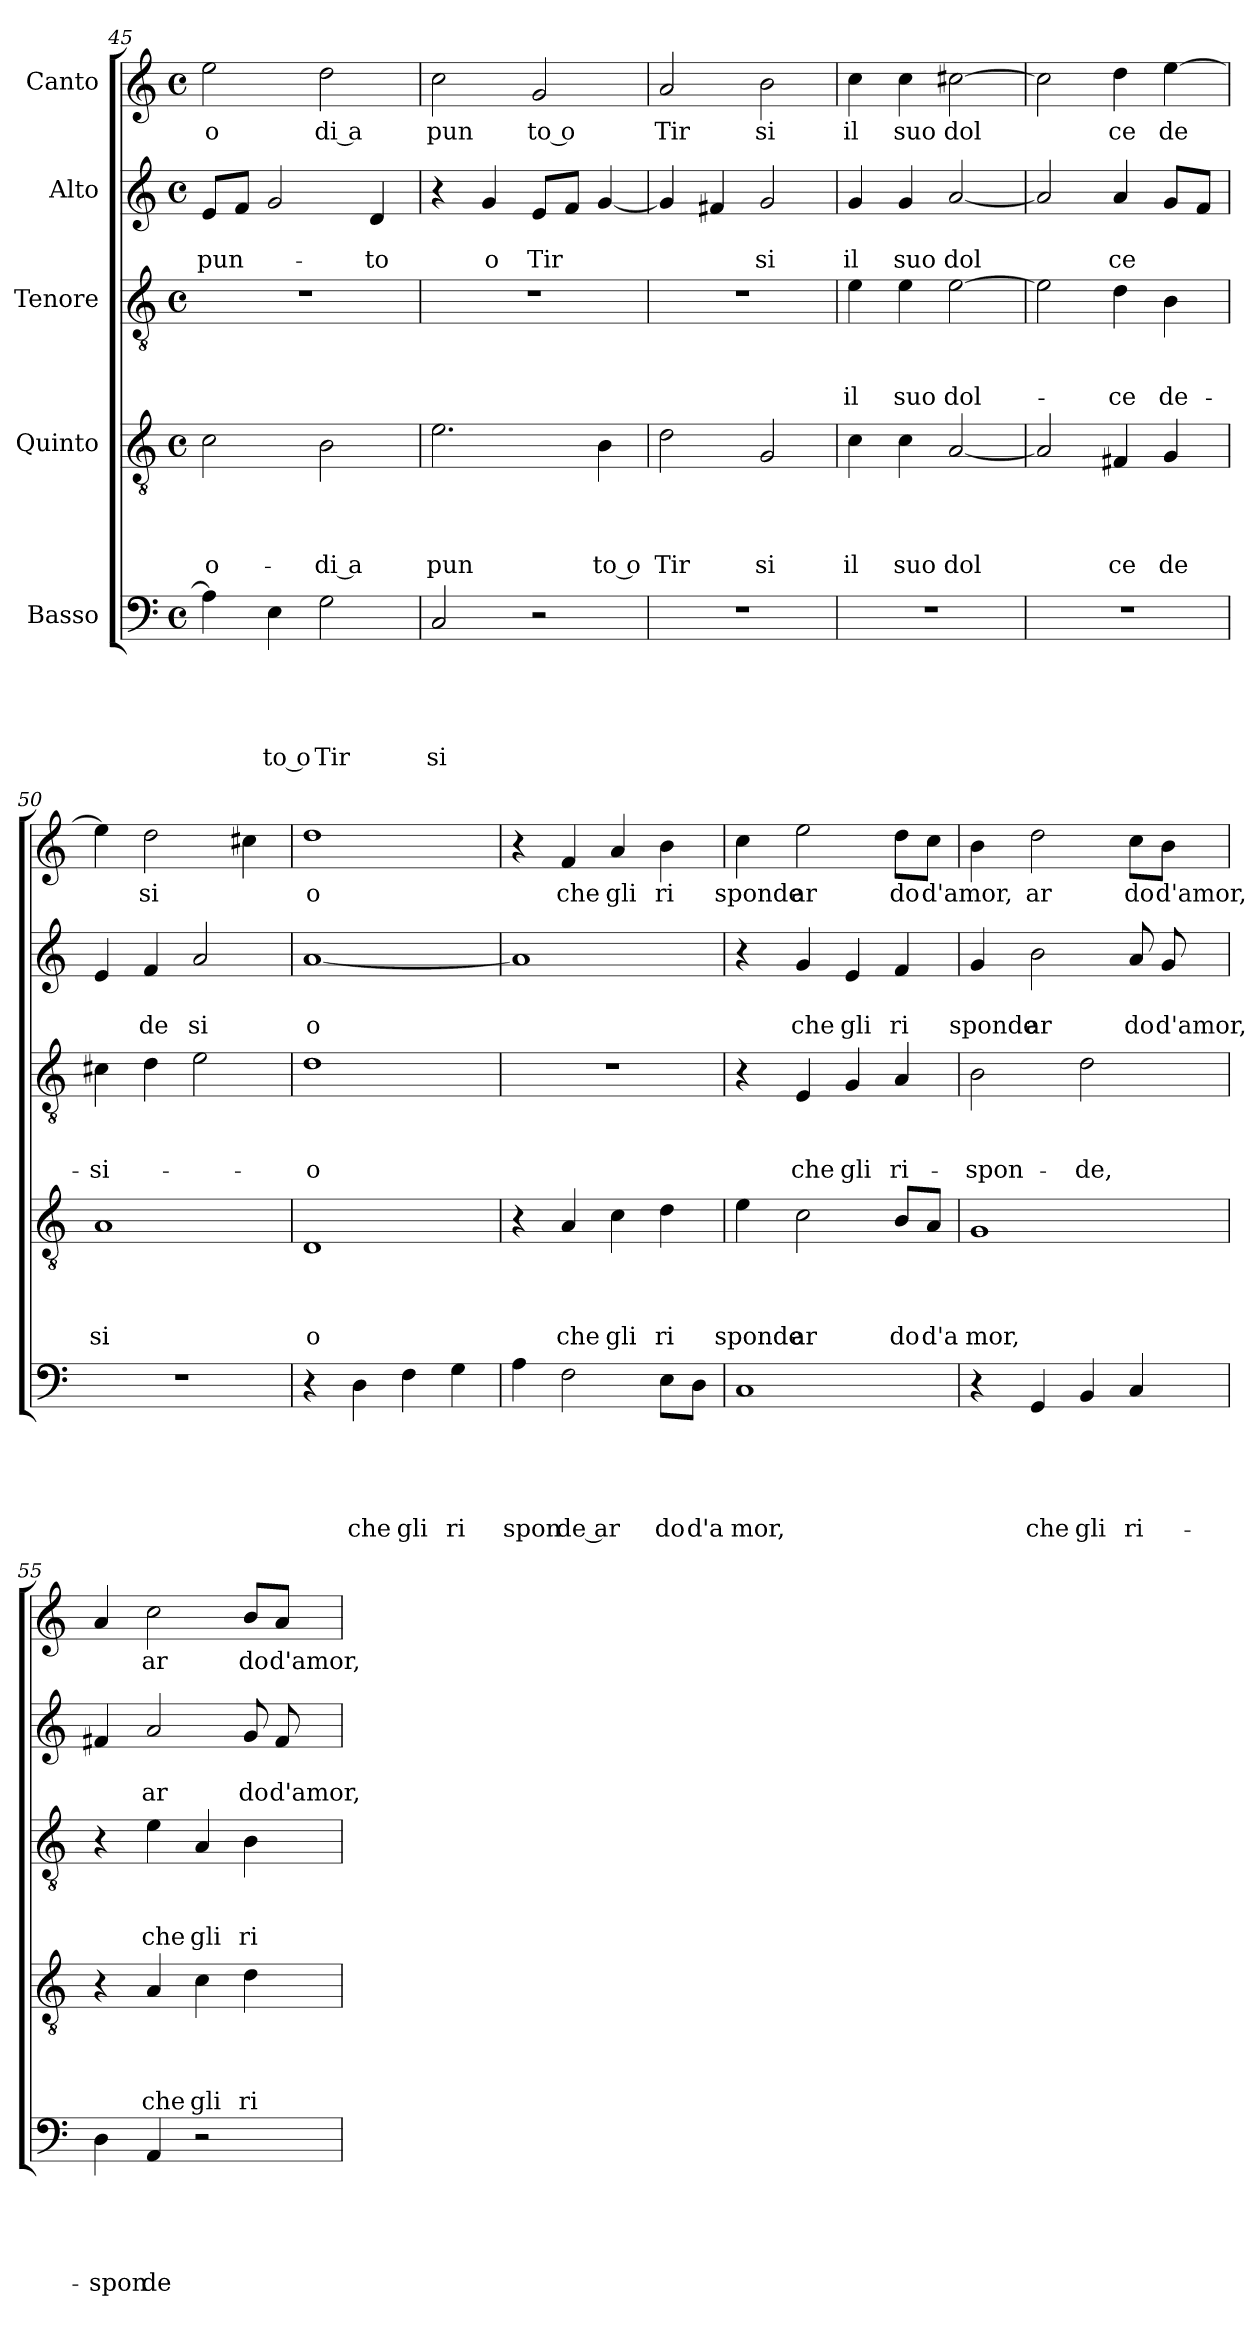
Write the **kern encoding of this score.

**kern	**text	**text	**text	**text	**text	**kern	**text	**text	**text	**text	**kern	**text	**text	**text	**kern	**text	**text	**kern	**text
*part5	*part5	*part5	*part5	*part5	*part5	*part4	*part4	*part4	*part4	*part4	*part3	*part3	*part3	*part3	*part2	*part2	*part2	*part1	*part1
*staff5	*staff5	*staff5	*staff5	*staff5	*staff5	*staff4	*staff4	*staff4	*staff4	*staff4	*staff3	*staff3	*staff3	*staff3	*staff2	*staff2	*staff2	*staff1	*staff1
*I"Basso	*	*	*	*	*	*I"Quinto	*	*	*	*	*I"Tenore	*	*	*	*I"Alto	*	*	*I"Canto	*
*clefF4	*	*	*	*	*	*clefGv2	*	*	*	*	*clefGv2	*	*	*	*clefG2	*	*	*clefG2	*
*k[]	*	*	*	*	*	*k[]	*	*	*	*	*k[]	*	*	*	*k[]	*	*	*k[]	*
*C:	*	*	*	*	*	*C:	*	*	*	*	*C:	*	*	*	*C:	*	*	*C:	*
*M4/4	*	*	*	*	*	*M4/4	*	*	*	*	*M4/4	*	*	*	*M4/4	*	*	*M4/4	*
*met(c)	*	*	*	*	*	*met(c)	*	*	*	*	*met(c)	*	*	*	*met(c)	*	*	*met(c)	*
=45	=45	=45	=45	=45	=45	=45	=45	=45	=45	=45	=45	=45	=45	=45	=45	=45	=45	=45	=45
!	!	!	!	!	!	!	!	!	!	!LO:LY:b	!	!	!	!	!	!	!LO:LY:b	!	!LO:LY:b
4A\]	.	.	.	.	.	2c\	.	.	.	o-	1r	.	.	.	8e/L	.	pun-	2ee\	o
.	.	.	.	.	.	.	.	.	.	.	.	.	.	.	8f/J	.	.	.	.
!	!	!	!	!	!LO:LY:b:rj	!	!	!	!	!	!	!	!	!	!	!	!	!	!
4E\	.	.	.	.	to o	.	.	.	.	.	.	.	.	.	2g/	.	.	.	.
!	!	!	!	!	!LO:LY:b	!	!	!	!	!LO:LY:b:rj	!	!	!	!	!	!	!	!	!LO:LY:b:rj
2G\	.	.	.	.	Tir	2B\	.	.	.	-di a	.	.	.	.	.	.	.	2dd\	di a
!	!	!	!	!	!	!	!	!	!	!	!	!	!	!	!	!	!LO:LY:b	!	!
.	.	.	.	.	.	.	.	.	.	.	.	.	.	.	4d/	.	-to	.	.
!!LO:PB:g=z
=46	=46	=46	=46	=46	=46	=46	=46	=46	=46	=46	=46	=46	=46	=46	=46	=46	=46	=46	=46
!	!	!	!	!	!LO:LY:b	!	!	!	!	!LO:LY:b	!	!	!	!	!	!	!	!	!LO:LY:b
2C/	.	.	.	.	si	2.e\	.	.	.	pun	1r	.	.	.	4r	.	.	2cc\	pun
!	!	!	!	!	!	!	!	!	!	!	!	!	!	!	!	!	!LO:LY:b	!	!
.	.	.	.	.	.	.	.	.	.	.	.	.	.	.	4g/	.	o	.	.
!	!	!	!	!	!	!	!	!	!	!	!	!	!	!	!	!	!LO:LY:b	!	!LO:LY:b:rj
2r	.	.	.	.	.	.	.	.	.	.	.	.	.	.	8e/L	.	Tir	2g/	to o
.	.	.	.	.	.	.	.	.	.	.	.	.	.	.	8f/J	.	.	.	.
!	!	!	!	!	!	!	!	!	!	!LO:LY:b:rj	!	!	!	!	!	!	!	!	!
.	.	.	.	.	.	4B\	.	.	.	to o	.	.	.	.	[<4g/	.	.	.	.
=47	=47	=47	=47	=47	=47	=47	=47	=47	=47	=47	=47	=47	=47	=47	=47	=47	=47	=47	=47
!	!	!	!	!	!	!	!	!	!	!LO:LY:b	!	!	!	!	!	!	!	!	!LO:LY:b
1r	.	.	.	.	.	2d\	.	.	.	Tir	1r	.	.	.	4g/]	.	.	2a/	Tir
.	.	.	.	.	.	.	.	.	.	.	.	.	.	.	4f#X/	.	.	.	.
!	!	!	!	!	!	!	!	!	!	!LO:LY:b	!	!	!	!	!	!	!LO:LY:b	!	!LO:LY:b
.	.	.	.	.	.	2G/	.	.	.	si	.	.	.	.	2g/	.	si	2b\	si
=48	=48	=48	=48	=48	=48	=48	=48	=48	=48	=48	=48	=48	=48	=48	=48	=48	=48	=48	=48
!	!	!	!	!	!	!	!	!	!	!LO:LY:b	!	!	!	!LO:LY:b	!	!	!LO:LY:b	!	!LO:LY:b
1r	.	.	.	.	.	4c\	.	.	.	il	4e\	.	.	il	4g/	.	il	4cc\	il
!	!	!	!	!	!	!	!	!	!	!LO:LY:b	!	!	!	!LO:LY:b	!	!	!LO:LY:b	!	!LO:LY:b
.	.	.	.	.	.	4c\	.	.	.	suo	4e\	.	.	suo	4g/	.	suo	4cc\	suo
!	!	!	!	!	!	!	!	!	!	!LO:LY:b	!	!	!	!LO:LY:b	!	!	!LO:LY:b	!	!LO:LY:b
.	.	.	.	.	.	[<2A/	.	.	.	dol	[>2e\	.	.	dol-	[<2a/	.	dol	[>2cc#X\	dol
=49	=49	=49	=49	=49	=49	=49	=49	=49	=49	=49	=49	=49	=49	=49	=49	=49	=49	=49	=49
1r	.	.	.	.	.	2A/]	.	.	.	.	2e\]	.	.	.	2a/]	.	.	2cc#\]	.
!	!	!	!	!	!	!	!	!	!	!LO:LY:b	!	!	!	!LO:LY:b	!	!	!LO:LY:b	!	!LO:LY:b
.	.	.	.	.	.	4F#X/	.	.	.	ce	4d\	.	.	-ce	4a/	.	ce	4dd\	ce
!	!	!	!	!	!	!	!	!	!	!LO:LY:b	!	!	!	!LO:LY:b	!	!	!	!	!LO:LY:b
.	.	.	.	.	.	4G/	.	.	.	de	4B\	.	.	de-	8g/L	.	.	[>4ee\	de
.	.	.	.	.	.	.	.	.	.	.	.	.	.	.	8f/J	.	.	.	.
=50	=50	=50	=50	=50	=50	=50	=50	=50	=50	=50	=50	=50	=50	=50	=50	=50	=50	=50	=50
!	!	!	!	!	!	!	!	!	!	!LO:LY:b	!	!	!	!LO:LY:b	!	!	!	!	!
1r	.	.	.	.	.	1A	.	.	.	si	4c#X\	.	.	-si-	4e/	.	.	4ee\]	.
!	!	!	!	!	!	!	!	!	!	!	!	!	!	!	!	!	!LO:LY:b	!	!LO:LY:b
.	.	.	.	.	.	.	.	.	.	.	4d\	.	.	.	4f/	.	de	2dd\	si
!	!	!	!	!	!	!	!	!	!	!	!	!	!	!	!	!	!LO:LY:b	!	!
.	.	.	.	.	.	.	.	.	.	.	2e\	.	.	.	2a/	.	si	.	.
.	.	.	.	.	.	.	.	.	.	.	.	.	.	.	.	.	.	4cc#X\	.
=51	=51	=51	=51	=51	=51	=51	=51	=51	=51	=51	=51	=51	=51	=51	=51	=51	=51	=51	=51
!	!	!	!	!	!	!	!	!	!	!LO:LY:b	!	!	!	!LO:LY:b	!	!	!LO:LY:b:rj	!	!LO:LY:b
4r	.	.	.	.	.	1D	.	.	.	o	1d	.	.	-o	[<1a	.	o	1dd	o
!	!	!	!	!	!LO:LY:b	!	!	!	!	!	!	!	!	!	!	!	!	!	!
4D\	.	.	.	.	che	.	.	.	.	.	.	.	.	.	.	.	.	.	.
!	!	!	!	!	!LO:LY:b	!	!	!	!	!	!	!	!	!	!	!	!	!	!
4F\	.	.	.	.	gli	.	.	.	.	.	.	.	.	.	.	.	.	.	.
!	!	!	!	!	!LO:LY:b	!	!	!	!	!	!	!	!	!	!	!	!	!	!
4G\	.	.	.	.	ri	.	.	.	.	.	.	.	.	.	.	.	.	.	.
=52	=52	=52	=52	=52	=52	=52	=52	=52	=52	=52	=52	=52	=52	=52	=52	=52	=52	=52	=52
!	!	!	!	!	!LO:LY:b	!	!	!	!	!	!	!	!	!	!	!	!	!	!
4A\	.	.	.	.	spon	4r	.	.	.	.	1r	.	.	.	1a]	.	.	4r	.
!	!	!	!	!	!LO:LY:b:rj	!	!	!	!	!LO:LY:b	!	!	!	!	!	!	!	!	!LO:LY:b
2F\	.	.	.	.	de ar	4A/	.	.	.	che	.	.	.	.	.	.	.	4f/	che
!	!	!	!	!	!	!	!	!	!	!LO:LY:b	!	!	!	!	!	!	!	!	!LO:LY:b
.	.	.	.	.	.	4c\	.	.	.	gli	.	.	.	.	.	.	.	4a/	gli
!	!	!	!	!	!LO:LY:b	!	!	!	!	!LO:LY:b	!	!	!	!	!	!	!	!	!LO:LY:b
8E\L	.	.	.	.	do	4d\	.	.	.	ri	.	.	.	.	.	.	.	4b\	ri
!	!	!	!	!	!LO:LY:b	!	!	!	!	!	!	!	!	!	!	!	!	!	!
8D\J	.	.	.	.	d'a	.	.	.	.	.	.	.	.	.	.	.	.	.	.
!!LO:LB:g=z
=53	=53	=53	=53	=53	=53	=53	=53	=53	=53	=53	=53	=53	=53	=53	=53	=53	=53	=53	=53
!	!	!	!	!	!LO:LY:b	!	!	!	!	!LO:LY:b	!	!	!	!	!	!	!	!	!LO:LY:b
1C	.	.	.	.	mor,	4e\	.	.	.	sponde	4r	.	.	.	4r	.	.	4cc\	sponde
!	!	!	!	!	!	!	!	!	!	!LO:LY:b	!	!	!	!LO:LY:b	!	!	!LO:LY:b	!	!LO:LY:b
.	.	.	.	.	.	2c\	.	.	.	ar	4E/	.	.	che	4g/	.	che	2ee\	ar
!	!	!	!	!	!	!	!	!	!	!	!	!	!	!LO:LY:b	!	!	!LO:LY:b	!	!
.	.	.	.	.	.	.	.	.	.	.	4G/	.	.	gli	4e/	.	gli	.	.
!	!	!	!	!	!	!	!	!	!	!LO:LY:b	!	!	!	!LO:LY:b	!	!	!LO:LY:b	!	!LO:LY:b
.	.	.	.	.	.	8B/L	.	.	.	do	4A/	.	.	ri-	4f/	.	ri	8dd\L	do
!	!	!	!	!	!	!	!	!	!	!LO:LY:b	!	!	!	!	!	!	!	!	!LO:LY:b
.	.	.	.	.	.	8A/J	.	.	.	d'a	.	.	.	.	.	.	.	8cc\J	d'amor,
=54	=54	=54	=54	=54	=54	=54	=54	=54	=54	=54	=54	=54	=54	=54	=54	=54	=54	=54	=54
!	!	!	!	!	!	!	!	!	!	!LO:LY:b	!	!	!	!LO:LY:b	!	!	!LO:LY:b	!	!
4r	.	.	.	.	.	1G	.	.	.	mor,	2B\	.	.	-spon-	4g/	.	sponde	4b\	.
!	!	!	!	!	!LO:LY:b	!	!	!	!	!	!	!	!	!	!	!	!LO:LY:b	!	!LO:LY:b
4GG/	.	.	.	.	che	.	.	.	.	.	.	.	.	.	2b\	.	ar	2dd\	ar
!	!	!	!	!	!LO:LY:b	!	!	!	!	!	!	!	!	!LO:LY:b	!	!	!	!	!
4BB/	.	.	.	.	gli	.	.	.	.	.	2d\	.	.	-de,	.	.	.	.	.
!	!	!	!	!	!LO:LY:b	!	!	!	!	!	!	!	!	!	!	!	!LO:LY:b	!	!LO:LY:b
4C/	.	.	.	.	ri-	.	.	.	.	.	.	.	.	.	8a/	.	do	8cc\L	do
!	!	!	!	!	!	!	!	!	!	!	!	!	!	!	!	!	!LO:LY:b	!	!LO:LY:b
.	.	.	.	.	.	.	.	.	.	.	.	.	.	.	8g/	.	d'amor,	8b\J	d'amor,
=55	=55	=55	=55	=55	=55	=55	=55	=55	=55	=55	=55	=55	=55	=55	=55	=55	=55	=55	=55
!	!	!	!	!	!LO:LY:b	!	!	!	!	!	!	!	!	!	!	!	!	!	!
4D\	.	.	.	.	-spon	4r	.	.	.	.	4r	.	.	.	4f#/	.	.	4a/	.
!	!	!	!	!	!LO:LY:b	!	!	!	!	!LO:LY:b	!	!	!	!LO:LY:b	!	!	!LO:LY:b	!	!LO:LY:b
4AA/	.	.	.	.	de	4A/	.	.	.	che	4e\	.	.	che	2a/	.	ar	2cc\	ar
!	!	!	!	!	!	!	!	!	!	!LO:LY:b	!	!	!	!LO:LY:b	!	!	!	!	!
2r	.	.	.	.	.	4c\	.	.	.	gli	4A/	.	.	gli	.	.	.	.	.
!	!	!	!	!	!	!	!	!	!	!LO:LY:b	!	!	!	!LO:LY:b	!	!	!LO:LY:b	!	!LO:LY:b
.	.	.	.	.	.	4d\	.	.	.	ri	4B\	.	.	ri-	8g/	.	do	8b/L	do
!	!	!	!	!	!	!	!	!	!	!	!	!	!	!	!	!	!LO:LY:b	!	!LO:LY:b
.	.	.	.	.	.	.	.	.	.	.	.	.	.	.	8f#/	.	d'amor,	8a/J	d'amor,
=	=	=	=	=	=	=	=	=	=	=	=	=	=	=	=	=	=	=	=
*-	*-	*-	*-	*-	*-	*-	*-	*-	*-	*-	*-	*-	*-	*-	*-	*-	*-	*-	*-
